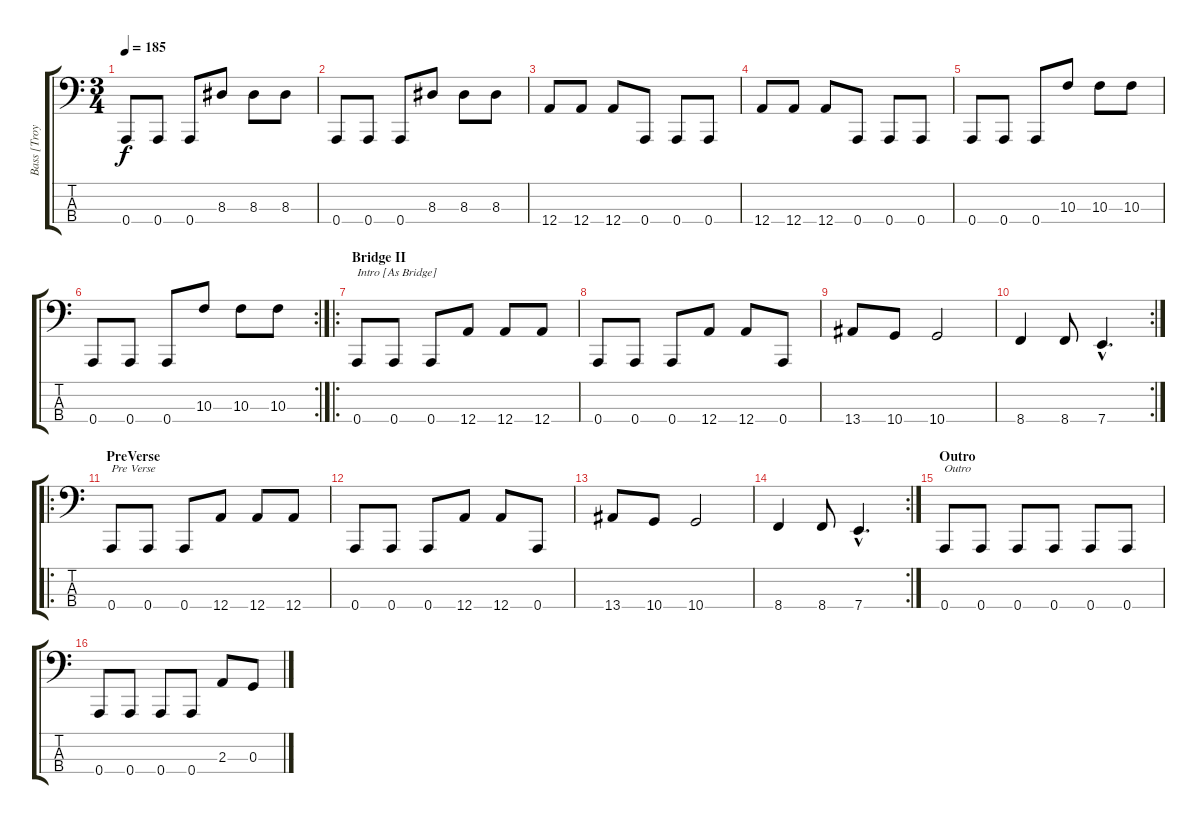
\track ("Bass [Troy Sanders]" "Bass [Troy") {instrument electricbasspick}
\staff {score tabs}
\tuning (F2 C2 G1 A0) {hide}
\ts (3 4)
\tempo 185
\clef f4
\ks c
0.4.8{dy f} 0.4.8 0.4.8 8.3.8 8.3.8 8.3.8 |
0.4.8 0.4.8 0.4.8 8.3.8 8.3.8 8.3.8 |
12.4.8 12.4.8 12.4.8 0.4.8 0.4.8 0.4.8 |
12.4.8 12.4.8 12.4.8 0.4.8 0.4.8 0.4.8 |
0.4.8 0.4.8 0.4.8 10.3.8 10.3.8 10.3.8 |
\rc 2
0.4.8 0.4.8 0.4.8 10.3.8 10.3.8 10.3.8 |
\ro
\section ("" "Bridge II")
0.4.8{txt "Intro [As Bridge]"} 0.4.8 0.4.8 12.4.8 12.4.8 12.4.8 |
0.4.8 0.4.8 0.4.8 12.4.8 12.4.8 0.4.8 |
13.4.8 10.4.8 10.4.2 |
\rc 2
8.4.4 8.4.8 7.4{hac}.4{d} |
\ro
\section ("" "PreVerse")
0.4.8{txt "Pre Verse"} 0.4.8 0.4.8 12.4.8 12.4.8 12.4.8 |
0.4.8 0.4.8 0.4.8 12.4.8 12.4.8 0.4.8 |
13.4.8 10.4.8 10.4.2 |
\rc 2
8.4.4 8.4.8 7.4{hac}.4{d} |
\section ("" "Outro")
0.4.8{txt "Outro"} 0.4.8 0.4.8 0.4.8 0.4.8 0.4.8 |
0.4.8 0.4.8 0.4.8 0.4.8 2.3.8 0.3.8
